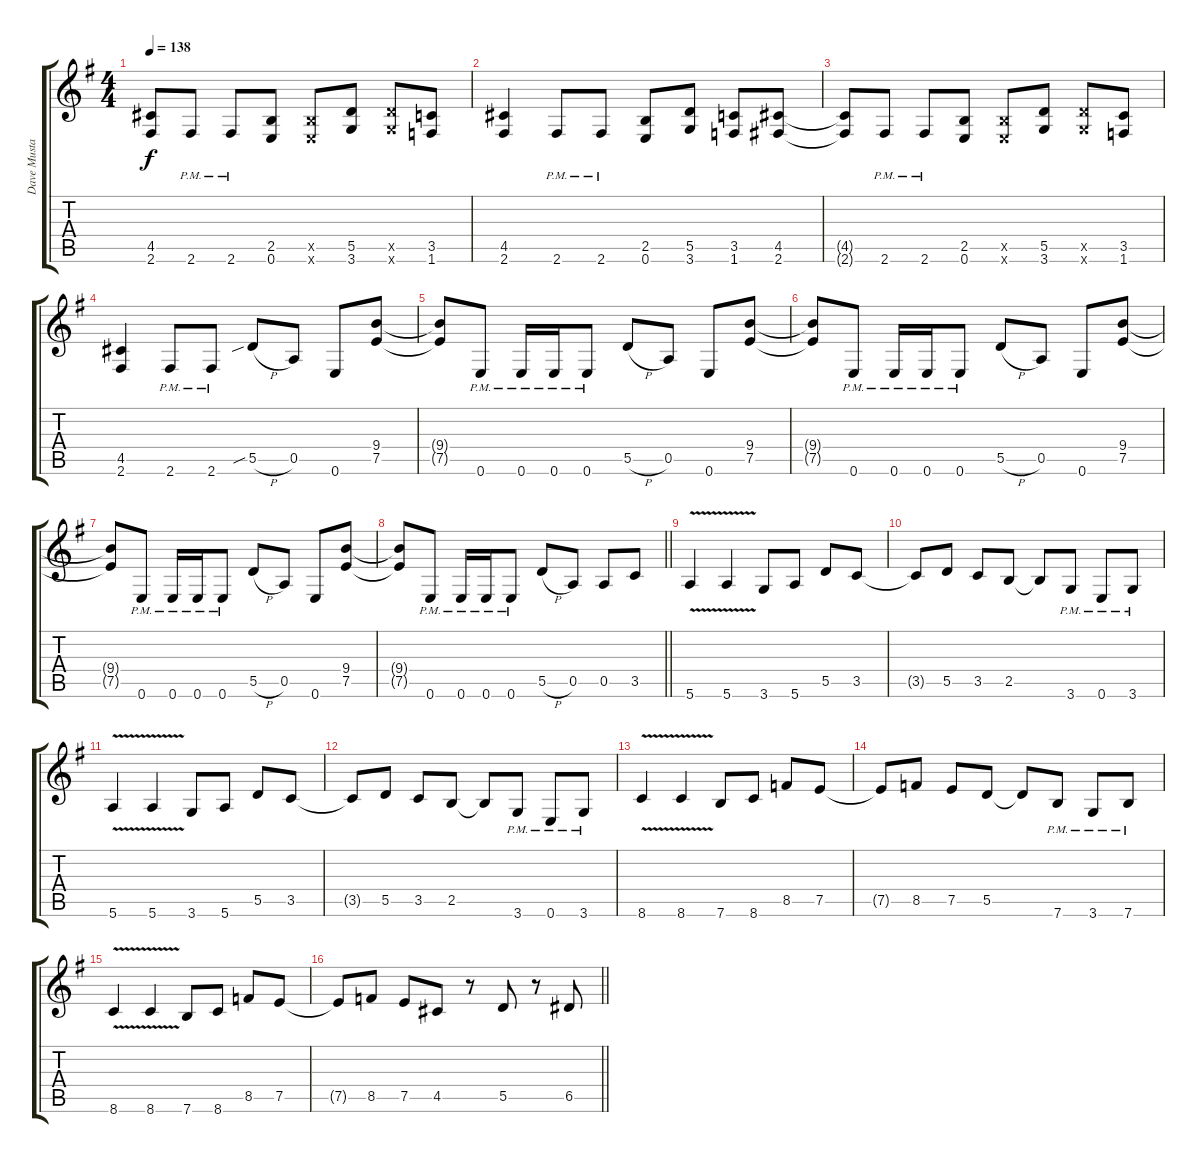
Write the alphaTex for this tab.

\track ("Dave Mustaine" "Dave Musta") {instrument overdrivenguitar}
\staff {score tabs}
\tuning (E4 B3 G3 D3 A2 E2) {hide}
\ts (4 4)
\tempo 138
\clef g2
\ks g
(4.5{t} 2.6{t}).8{dy f} 2.6{pm}.8 2.6{pm}.8 (2.5 0.6).8 (2.5{x} 0.6{x}).8 (5.5 3.6).8 (5.5{x} 3.6{x}).8 (3.5 1.6).8 |
(4.5 2.6).4 2.6{pm}.8 2.6{pm}.8 (2.5 0.6).8 (5.5 3.6).8 (3.5 1.6).8 (4.5 2.6).8 |
(4.5{t} 2.6{t}).8 2.6{pm}.8 2.6{pm}.8 (2.5 0.6).8 (2.5{x} 0.6{x}).8 (5.5 3.6).8 (5.5{x} 3.6{x}).8 (3.5 1.6).8 |
(4.5 2.6).4 2.6{pm}.8 2.6{pm}.8 5.5{sib h}.8 0.5.8 0.6.8 (9.4 7.5).8 |
(9.4{t} 7.5{t}).8 0.6{pm}.8 0.6{pm}.16 0.6{pm}.16 0.6{pm}.8 5.5{h}.8 0.5.8 0.6.8 (9.4 7.5).8 |
(9.4{t} 7.5{t}).8 0.6{pm}.8 0.6{pm}.16 0.6{pm}.16 0.6{pm}.8 5.5{h}.8 0.5.8 0.6.8 (9.4 7.5).8 |
(9.4{t} 7.5{t}).8 0.6{pm}.8 0.6{pm}.16 0.6{pm}.16 0.6{pm}.8 5.5{h}.8 0.5.8 0.6.8 (9.4 7.5).8 |
\barLineRight lightlight
(9.4{t} 7.5{t}).8 0.6{pm}.8 0.6{pm}.16 0.6{pm}.16 0.6{pm}.8 5.5{h}.8 0.5.8 0.5.8 3.5.8 |
5.6{v}.4 5.6{v}.4 3.6.8 5.6.8 5.5.8 3.5.8 |
3.5{t}.8 5.5.8 3.5.8 2.5.8 2.5{t}.8 3.6{pm}.8 0.6{pm}.8 3.6{pm}.8 |
5.6{v}.4 5.6{v}.4 3.6.8 5.6.8 5.5.8 3.5.8 |
3.5{t}.8 5.5.8 3.5.8 2.5.8 2.5{t}.8 3.6{pm}.8 0.6{pm}.8 3.6{pm}.8 |
8.6{v}.4 8.6{v}.4 7.6.8 8.6.8 8.5.8 7.5.8 |
7.5{t}.8 8.5.8 7.5.8 5.5.8 5.5{t}.8 7.6{pm}.8 3.6{pm}.8 7.6{pm}.8 |
8.6{v}.4 8.6{v}.4 7.6.8 8.6.8 8.5.8 7.5.8 |
\barLineRight lightlight
7.5{t}.8 8.5.8 7.5.8 4.5.8 r.8 5.5.8 r.8 6.5.8
